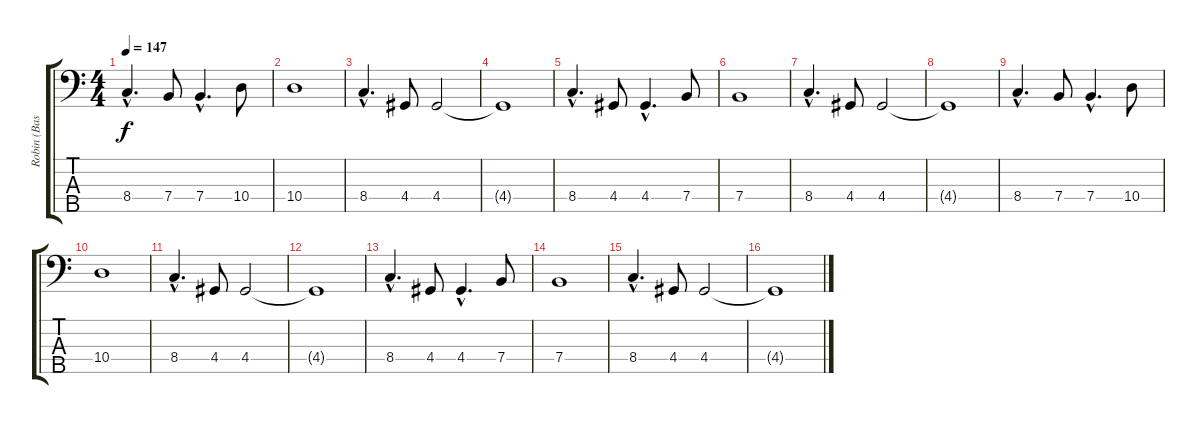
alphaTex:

\track ("Robin (Bass)" "Robin (Bas") {instrument electricbasspick}
\staff {score tabs}
\tuning (G2 D2 A1 E1 B0) {hide}
\ts (4 4)
\tempo 147
\clef f4
\ks c
8.4{hac}.4{d dy f} 7.4.8 7.4{hac}.4{d} 10.4.8 |
10.4.1 |
8.4{hac}.4{d} 4.4.8 4.4.2 |
4.4{t}.1 |
8.4{hac}.4{d} 4.4.8 4.4{hac}.4{d} 7.4.8 |
7.4.1 |
8.4{hac}.4{d} 4.4.8 4.4.2 |
4.4{t}.1 |
8.4{hac}.4{d} 7.4.8 7.4{hac}.4{d} 10.4.8 |
10.4.1 |
8.4{hac}.4{d} 4.4.8 4.4.2 |
4.4{t}.1 |
8.4{hac}.4{d} 4.4.8 4.4{hac}.4{d} 7.4.8 |
7.4.1 |
8.4{hac}.4{d} 4.4.8 4.4.2 |
4.4{t}.1
